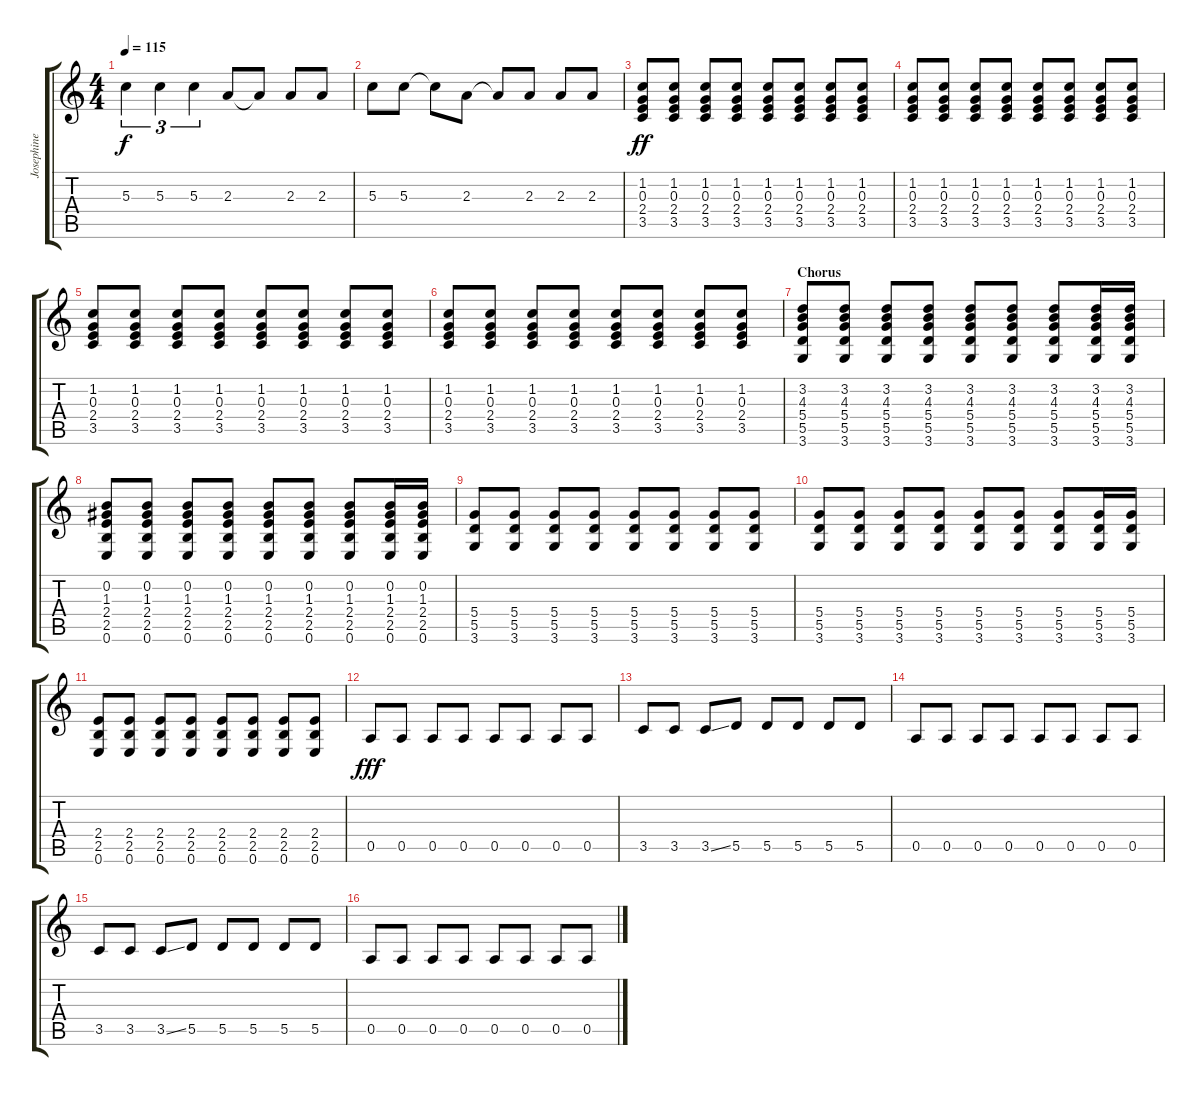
\track ("Josephine Wiggs ( spanish guitar )" "Josephine ") {instrument acousticguitarnylon}
\staff {score tabs}
\tuning (E4 B3 G3 D3 A2 E2) {hide}
\ts (4 4)
\tempo 115
\clef g2
\ks c
5.3.4{tu (3 2) dy f} 5.3.4{tu (3 2)} 5.3.4{tu (3 2)} 2.3.8 2.3{t}.8 2.3.8 2.3.8 |
5.3.8 5.3.8 5.3{t}.8 2.3.8 2.3{t}.8 2.3.8 2.3.8 2.3.8 |
(1.2 0.3 2.4 3.5).8{dy ff} (1.2 0.3 2.4 3.5).8 (1.2 0.3 2.4 3.5).8 (1.2 0.3 2.4 3.5).8 (1.2 0.3 2.4 3.5).8 (1.2 0.3 2.4 3.5).8 (1.2 0.3 2.4 3.5).8 (1.2 0.3 2.4 3.5).8 |
(1.2 0.3 2.4 3.5).8 (1.2 0.3 2.4 3.5).8 (1.2 0.3 2.4 3.5).8 (1.2 0.3 2.4 3.5).8 (1.2 0.3 2.4 3.5).8 (1.2 0.3 2.4 3.5).8 (1.2 0.3 2.4 3.5).8 (1.2 0.3 2.4 3.5).8 |
(1.2 0.3 2.4 3.5).8 (1.2 0.3 2.4 3.5).8 (1.2 0.3 2.4 3.5).8 (1.2 0.3 2.4 3.5).8 (1.2 0.3 2.4 3.5).8 (1.2 0.3 2.4 3.5).8 (1.2 0.3 2.4 3.5).8 (1.2 0.3 2.4 3.5).8 |
(1.2 0.3 2.4 3.5).8 (1.2 0.3 2.4 3.5).8 (1.2 0.3 2.4 3.5).8 (1.2 0.3 2.4 3.5).8 (1.2 0.3 2.4 3.5).8 (1.2 0.3 2.4 3.5).8 (1.2 0.3 2.4 3.5).8 (1.2 0.3 2.4 3.5).8 |
\section ("" "Chorus")
(3.2 4.3 5.4 5.5 3.6).8 (3.2 4.3 5.4 5.5 3.6).8 (3.2 4.3 5.4 5.5 3.6).8 (3.2 4.3 5.4 5.5 3.6).8 (3.2 4.3 5.4 5.5 3.6).8 (3.2 4.3 5.4 5.5 3.6).8 (3.2 4.3 5.4 5.5 3.6).8 (3.2 4.3 5.4 5.5 3.6).16 (3.2 4.3 5.4 5.5 3.6).16 |
(0.2 1.3 2.4 2.5 0.6).8 (0.2 1.3 2.4 2.5 0.6).8 (0.2 1.3 2.4 2.5 0.6).8 (0.2 1.3 2.4 2.5 0.6).8 (0.2 1.3 2.4 2.5 0.6).8 (0.2 1.3 2.4 2.5 0.6).8 (0.2 1.3 2.4 2.5 0.6).8 (0.2 1.3 2.4 2.5 0.6).16 (0.2 1.3 2.4 2.5 0.6).16 |
(5.4 5.5 3.6).8 (5.4 5.5 3.6).8 (5.4 5.5 3.6).8 (5.4 5.5 3.6).8 (5.4 5.5 3.6).8 (5.4 5.5 3.6).8 (5.4 5.5 3.6).8 (5.4 5.5 3.6).8 |
(5.4 5.5 3.6).8 (5.4 5.5 3.6).8 (5.4 5.5 3.6).8 (5.4 5.5 3.6).8 (5.4 5.5 3.6).8 (5.4 5.5 3.6).8 (5.4 5.5 3.6).8 (5.4 5.5 3.6).16 (5.4 5.5 3.6).16 |
(2.4 2.5 0.6).8 (2.4 2.5 0.6).8 (2.4 2.5 0.6).8 (2.4 2.5 0.6).8 (2.4 2.5 0.6).8 (2.4 2.5 0.6).8 (2.4 2.5 0.6).8 (2.4 2.5 0.6).8 |
0.5.8{dy fff} 0.5.8 0.5.8 0.5.8 0.5.8 0.5.8 0.5.8 0.5.8 |
3.5.8 3.5.8 3.5{ss}.8 5.5.8 5.5.8 5.5.8 5.5.8 5.5.8 |
0.5.8 0.5.8 0.5.8 0.5.8 0.5.8 0.5.8 0.5.8 0.5.8 |
3.5.8 3.5.8 3.5{ss}.8 5.5.8 5.5.8 5.5.8 5.5.8 5.5.8 |
0.5.8 0.5.8 0.5.8 0.5.8 0.5.8 0.5.8 0.5.8 0.5.8
